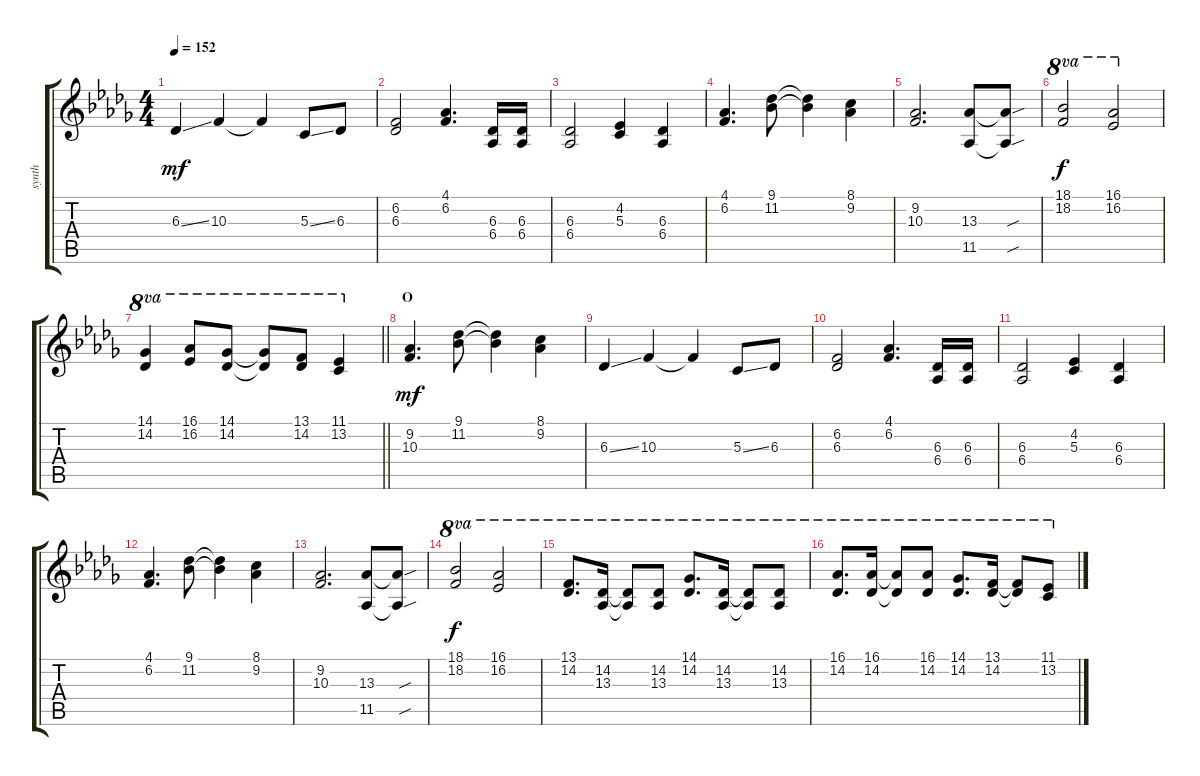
\track ("synth" "synth") {instrument tremolostrings}
\staff {score tabs}
\tuning (E4 B3 G3 D3 A2 E2) {hide}
\ts (4 4)
\tempo 152
\clef g2
\ks db
6.3{ss}.4{dy mf} 10.3.4 10.3{t}.4 5.3{ss}.8 6.3.8 |
(6.2 6.3).2 (4.1 6.2).4{d} (6.3 6.4).16 (6.3 6.4).16 |
(6.3 6.4).2 (4.2 5.3).4 (6.3 6.4).4 |
(4.1 6.2).4{d} (9.1 11.2).8 (9.1{t} 11.2{t}).4 (8.1 9.2).4 |
(9.2 10.3).2{d} (13.3 11.5).8 (13.3{sou t} 11.5{sou t}).8 |
(18.1 18.2).2{ot 8va dy f} (16.1 16.2).2{ot 8va} |
\barLineRight lightlight
(14.1 14.2).4{ot 8va} (16.1 16.2).8{ot 8va} (14.1 14.2).8{ot 8va} (14.1{t} 14.2{t}).8{ot 8va} (13.1 14.2).8{ot 8va} (11.1 13.2).4{ot 8va} |
\section ("" "O")
(9.2 10.3).4{d dy mf} (9.1 11.2).8 (9.1{t} 11.2{t}).4 (8.1 9.2).4 |
6.3{ss}.4 10.3.4 10.3{t}.4 5.3{ss}.8 6.3.8 |
(6.2 6.3).2 (4.1 6.2).4{d} (6.3 6.4).16 (6.3 6.4).16 |
(6.3 6.4).2 (4.2 5.3).4 (6.3 6.4).4 |
(4.1 6.2).4{d} (9.1 11.2).8 (9.1{t} 11.2{t}).4 (8.1 9.2).4 |
(9.2 10.3).2{d} (13.3 11.5).8 (13.3{sou t} 11.5{sou t}).8 |
(18.1 18.2).2{ot 8va dy f} (16.1 16.2).2{ot 8va} |
(13.1 14.2).8{d ot 8va} (14.2 13.3).16{ot 8va} (14.2{t} 13.3{t}).8{ot 8va} (14.2 13.3).8{ot 8va} (14.1 14.2).8{d ot 8va} (14.2 13.3).16{ot 8va} (14.2{t} 13.3{t}).8{ot 8va} (14.2 13.3).8{ot 8va} |
(16.1 14.2).8{d ot 8va} (16.1 14.2).16{ot 8va} (16.1{t} 14.2{t}).8{ot 8va} (16.1 14.2).8{ot 8va} (14.1 14.2).8{d ot 8va} (13.1 14.2).16{ot 8va} (13.1{t} 14.2{t}).8{ot 8va} (11.1 13.2).8{ot 8va}
